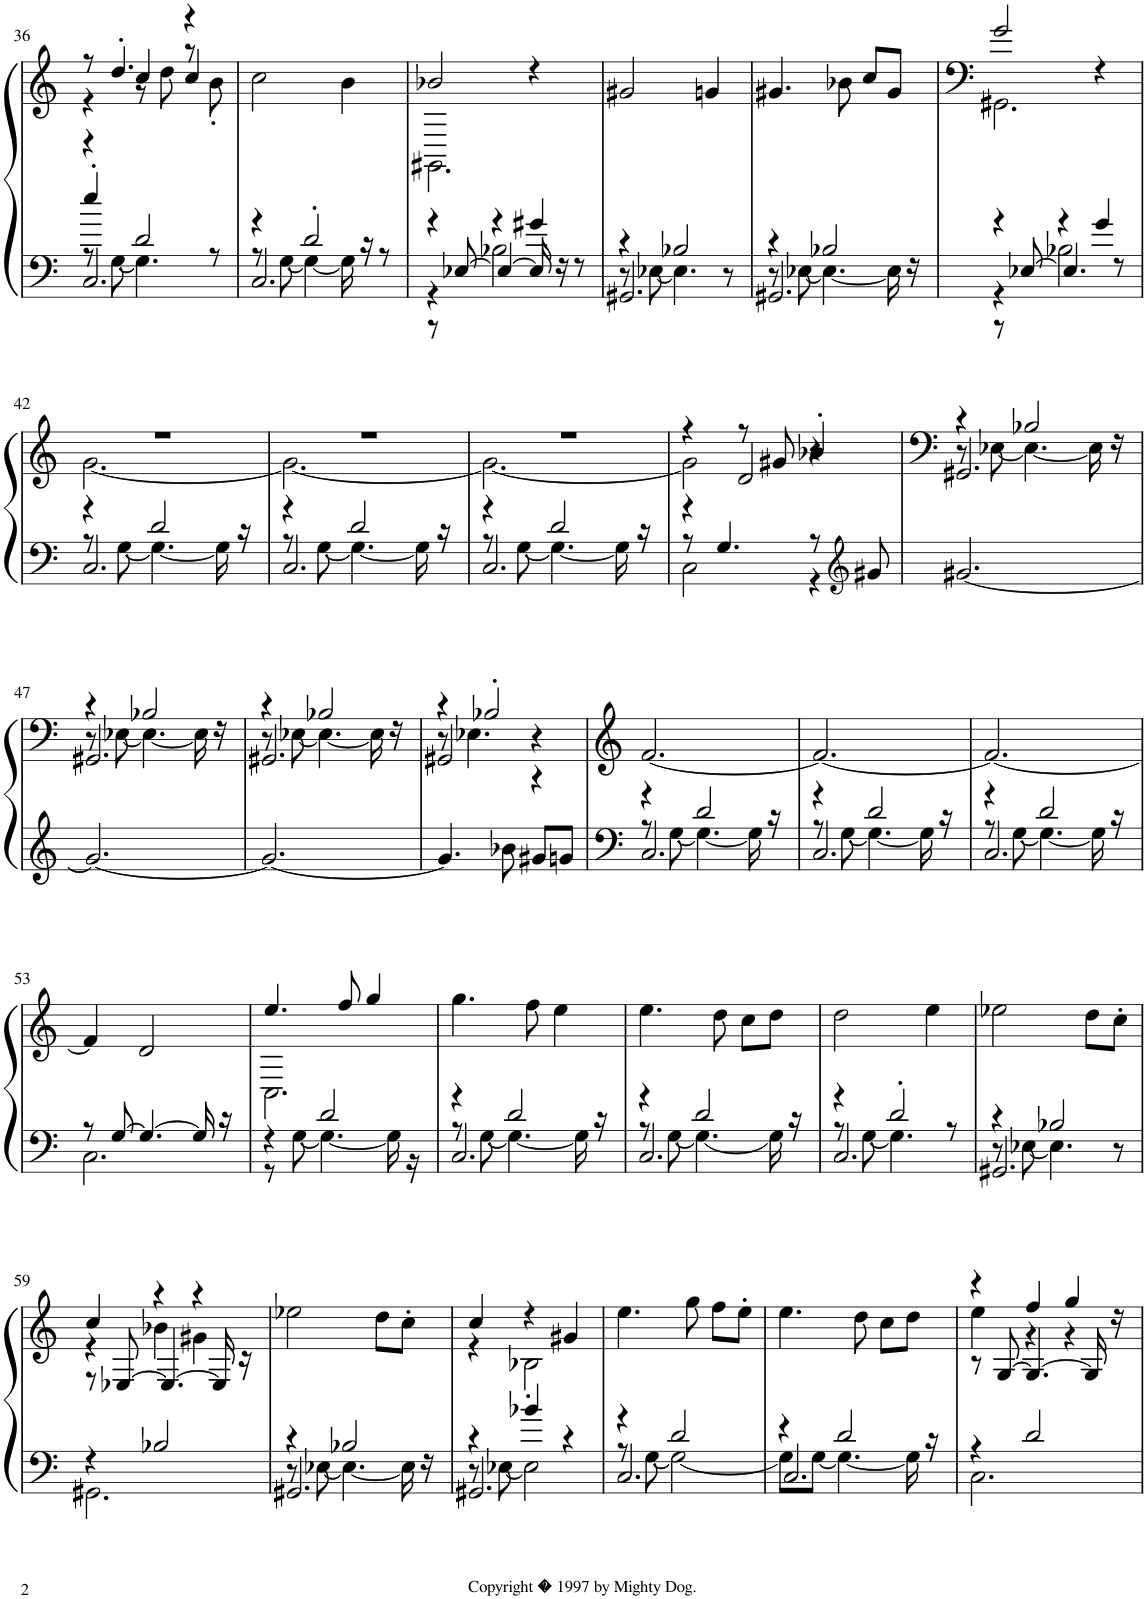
**kern	**kern
*part1	*part1
*staff2	*staff1
*I"Effect Synthesizer, untitled	*
*I'Synth.	*
!!LO:PB:g=z
*clefF4	*clefF4
*k[]	*k[]
*M3/4	*M3/4
=36	=36
*^	*^
*	*^	*	*^
4ee'/	8r	2.C/	8r	4r	4r
.	[8G\	.	4.dd'/	.	.
2d/	4.G\]	.	.	8r	4cc/
.	.	.	.	8dd\	.
.	.	.	4r	8r	4cc/
.	8r	.	.	8b'\	.
*	*	*	*v	*v	*v
=37	=37	=37	=37
4r	8r	2.C/	2cc\
.	[8G\	.	.
2d'/	4G\_	.	.
.	16G\]	.	4b\
.	16r	.	.
.	8r	.	.
=38	=38	=38	=38
*	*	*	*^
4r	4r	8r	2b-X/	2.GG#X\
.	.	[8E-X/	.	.
4r	2B-X\	4E-/_	.	.
4g#X/	.	16E-/]	4r	.
.	.	16r	.	.
.	.	8r	.	.
*	*	*	*v	*v
=39	=39	=39	=39
4r	8r	2.GG#X/	2g#X/
.	[8E-X\	.	.
2B-X/	4.E-\]	.	.
.	.	.	4gn/
.	8r	.	.
=40	=40	=40	=40
4r	8r	2.GG#X/	4.g#X/
.	[8E-X\	.	.
2B-X/	4.E-\_	.	.
.	.	.	8b-X\
.	.	.	8cc/L
.	16E-\]	.	8g#/J
.	16r	.	.
=41	=41	=41	=41
*	*	*	*^
4r	4r	8r	2g/	2.GG#X\
.	.	[8E-X/	.	.
4r	2B-X\	4.E-/]	.	.
4g/	.	.	4r	.
.	.	8r	.	.
!!LO:LB:g=z	!!
=42	=42	=42	=42	=42
4r	8r	2.C/	2.r	[2.g\
.	[8G\	.	.	.
2d/	4.G\_	.	.	.
.	16G\]	.	.	.
.	16r	.	.	.
=43	=43	=43	=43	=43
4r	8r	2.C/	2.r	2.g\_
.	[8G\	.	.	.
2d/	4.G\_	.	.	.
.	16G\]	.	.	.
.	16r	.	.	.
=44	=44	=44	=44	=44
4r	8r	2.C/	2.r	2.g\_
.	[8G\	.	.	.
2d/	4.G\_	.	.	.
.	16G\]	.	.	.
.	16r	.	.	.
*	*v	*v	*	*
=45	=45	=45	=45
*	*	*	*^
8r	2C\	4r	2g\]	4r
4.G/	.	.	.	.
.	.	8r	.	2d/
.	.	8g#X/	.	.
8r	4r	4b-X'/	4r	.
*clefG2	*	*	*	*
8g#X/	.	.	.	.
*v	*v	*	*	*
=46	=46	=46	=46
[2.g#X/	4r	8r	2.GG#X/
.	.	[8E-X\	.
.	2B-X/	4.E-\_	.
.	.	16E-\]	.
.	.	16r	.
!!LO:LB:g=z	!!	!!
=47	=47	=47	=47
2.g#/_	4r	8r	2.GG#X/
.	.	[8E-X\	.
.	2B-X/	4.E-\_	.
.	.	16E-\]	.
.	.	16r	.
=48	=48	=48	=48
2.g#/_	4r	8r	2.GG#X/
.	.	[8E-X\	.
.	2B-X/	4.E-\_	.
.	.	16E-\]	.
.	.	16r	.
=49	=49	=49	=49
4.g#/]	4r	8r	2GG#X/
.	.	4.E-X\	.
.	2B-X'/	.	.
8b-X\	.	.	.
8g#X/L	.	4r	4r
8gn/J	.	.	.
*	*v	*v	*v
=50	=50
*^	*
*	*^	*
4r	8r	2.C/	[2.f/
.	[8G\	.	.
2d/	4.G\_	.	.
.	16G\]	.	.
.	16r	.	.
=51	=51	=51	=51
4r	8r	2.C/	2.f/_
.	[8G\	.	.
2d/	4.G\_	.	.
.	16G\]	.	.
.	16r	.	.
=52	=52	=52	=52
4r	8r	2.C/	2.f/_
.	[8G\	.	.
2d/	4.G\_	.	.
.	16G\]	.	.
.	16r	.	.
*	*v	*v	*
!!LO:LB:g=z
=53	=53	=53
8r	2.C\	4f/]
[8G/	.	.
4.G/_	.	2d/
16G/]	.	.
16r	.	.
=54	=54	=54
*	*	*^
4r	8r	4.ee/	2.C\
.	[8G\	.	.
2d/	4.G\_	.	.
.	.	8ff/	.
.	.	4gg/	.
.	16G\]	.	.
.	16r	.	.
*	*	*v	*v
=55	=55	=55
*	*^	*
4r	8r	2.C/	4.gg\
.	[8G\	.	.
2d/	4.G\_	.	.
.	.	.	8ff\
.	.	.	4ee\
.	16G\]	.	.
.	16r	.	.
=56	=56	=56	=56
4r	8r	2.C/	4.ee\
.	[8G\	.	.
2d/	4.G\_	.	.
.	.	.	8dd\
.	.	.	8cc\L
.	16G\]	.	8dd\J
.	16r	.	.
=57	=57	=57	=57
4r	8r	2.C/	2dd\
.	[8G\	.	.
2d'/	4.G\]	.	.
.	.	.	4ee\
.	8r	.	.
=58	=58	=58	=58
4r	8r	2.GG#X/	2ee-X\
.	[8E-X\	.	.
2B-X/	4.E-\]	.	.
.	.	.	8dd\L
.	8r	.	8cc'\J
*	*v	*v	*
!!LO:LB:g=z
=59	=59	=59
*	*	*^
*	*	*	*^
4r	2.GG#X\	4cc/	4r	8r
.	.	.	.	[8E-X/
2B-X/	.	4r	4b-X\	4.E-/_
.	.	4r	4g#X\	.
.	.	.	.	16E-/]
.	.	.	.	16r
*	*	*v	*v	*v
=60	=60	=60
*	*^	*
4r	8r	2.GG#X/	2ee-X\
.	[8E-X\	.	.
2B-X/	4.E-\_	.	.
.	.	.	8dd\L
.	16E-\]	.	8cc'\J
.	16r	.	.
=61	=61	=61	=61
*	*	*	*^
4r	8r	2.GG#X/	4cc/	4r
.	[8E-X\	.	.	.
4b-X/	2E-\]	.	4r	2B-X'\
4r	.	.	4g#X/	.
*	*	*	*v	*v
=62	=62	=62	=62
4r	8r	2.C/	4.ee\
.	[8G\	.	.
2d/	2G\_	.	.
.	.	.	8gg\
.	.	.	8ff\L
.	.	.	8ee'\J
=63	=63	=63	=63
4r	8G\L]	2.C/	4.ee\
.	[8G\J	.	.
2d/	4.G\_	.	.
.	.	.	8dd\
.	.	.	8cc\L
.	16G\]	.	8dd\J
.	16r	.	.
*	*v	*v	*
=64	=64	=64
*	*	*^
*	*	*	*^
4r	2.C\	4r	4ee\	8r
.	.	.	.	[8G/
2d/	.	4ff/	4r	4.G/_
.	.	4gg/	4r	.
.	.	.	.	16G/]
.	.	.	.	16r
*v	*v	*	*	*
*	*v	*v	*v
=	=
*-	*-
